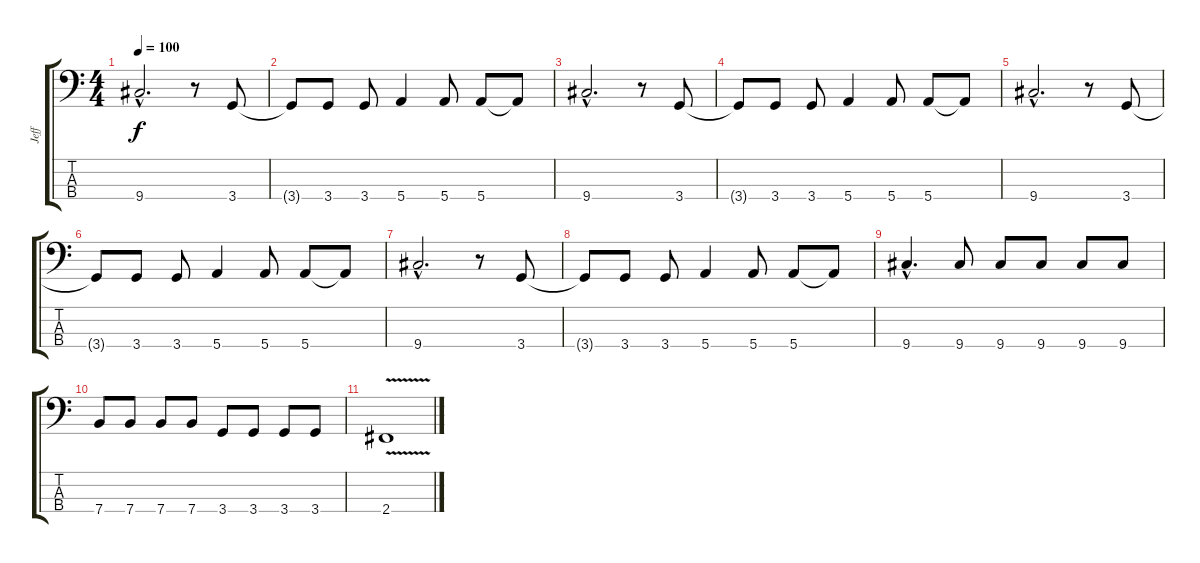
\track ("Jeff" "Jeff") {instrument electricbasspick}
\staff {score tabs}
\tuning (G2 D2 A1 E1) {hide}
\ts (4 4)
\tempo 100
\clef f4
\ks c
9.4{hac}.2{d dy f} r.8 3.4.8 |
3.4{t}.8 3.4.8 3.4.8 5.4.4 5.4.8 5.4.8 5.4{t}.8 |
9.4{hac}.2{d} r.8 3.4.8 |
3.4{t}.8 3.4.8 3.4.8 5.4.4 5.4.8 5.4.8 5.4{t}.8 |
9.4{hac}.2{d} r.8 3.4.8 |
3.4{t}.8 3.4.8 3.4.8 5.4.4 5.4.8 5.4.8 5.4{t}.8 |
9.4{hac}.2{d} r.8 3.4.8 |
3.4{t}.8 3.4.8 3.4.8 5.4.4 5.4.8 5.4.8 5.4{t}.8 |
9.4{hac}.4{d} 9.4.8 9.4.8 9.4.8 9.4.8 9.4.8 |
7.4.8 7.4.8 7.4.8 7.4.8 3.4.8 3.4.8 3.4.8 3.4.8 |
2.4{v}.1
